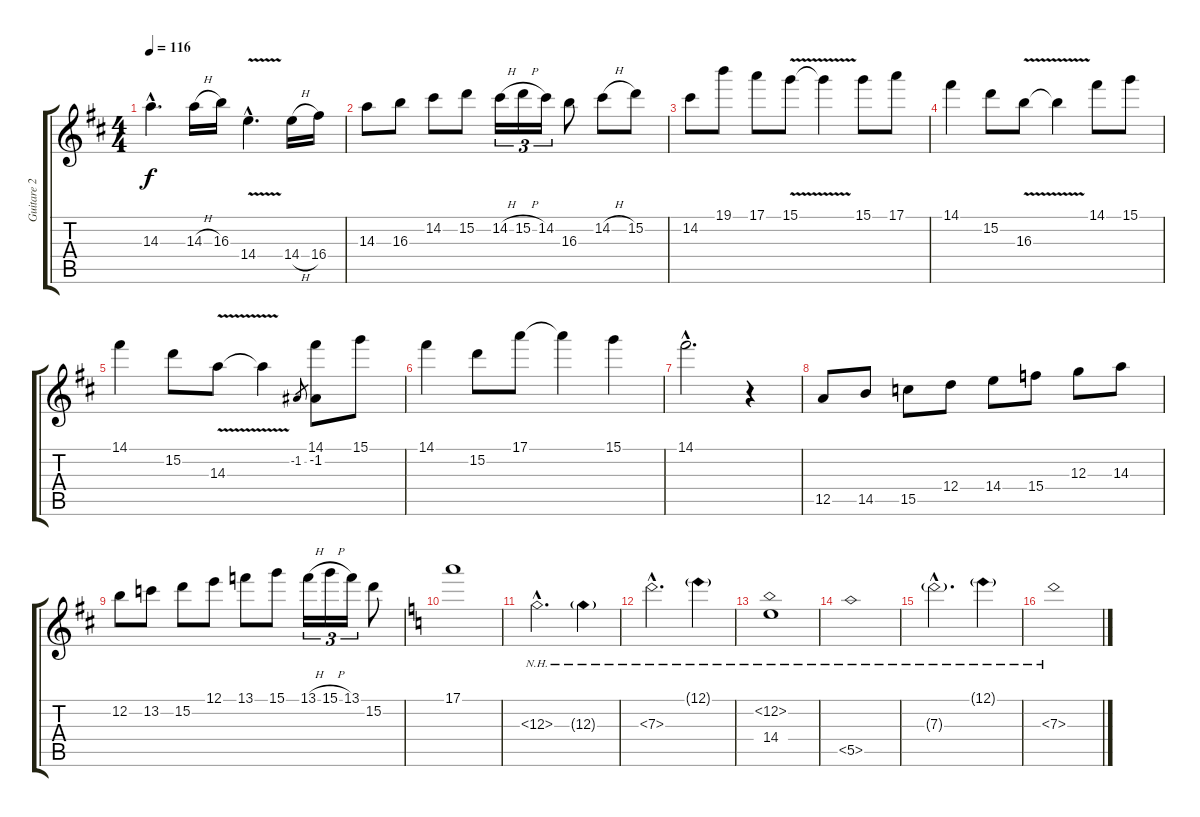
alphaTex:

\track ("Guitare 2 " "Guitare 2 ") {instrument distortionguitar}
\staff {score tabs}
\tuning (E4 B3 G3 D3 A2 E2) {hide}
\ts (4 4)
\tempo 116
\clef g2
\ks d
14.3{hac t}.4{d dy f} 14.3{h}.16 16.3.16 14.4{v hac}.4{d} 14.4{h}.16 16.4.16 |
14.3.8 16.3.8 14.2.8 15.2.8 14.2{h}.16{tu (3 2)} 15.2{h}.16{tu (3 2)} 14.2.16{tu (3 2)} 16.3.8 14.2{h}.8 15.2.8 |
14.2.8 19.1.8 17.1.8 15.1{v}.8 15.1{t}.4 15.1.8 17.1.8 |
14.1.4 15.2.8 16.3{v}.8 16.3{t}.4 14.1.8 15.1.8 |
14.1.4 15.2.8 14.3{v}.8 14.3{t}.4 -1.2.8{gr} (14.1 -1.2).8 15.1.8 |
14.1.4 15.2.8 17.1.8 17.1{t}.4 15.1.4 |
14.1{hac}.2{d} r.4 |
12.5.8 14.5.8 15.5.8 12.4.8 14.4.8 15.4.8 12.3.8 14.3.8 |
12.2.8 13.2.8 15.2.8 12.1.8 13.1.8 15.1.8 13.1{h}.16{tu (3 2)} 15.1{h}.16{tu (3 2)} 13.1.16{tu (3 2)} 15.2.8 |
\ks c
17.1.1 |
12.3{nh hac}.2{d volume 7} 12.3{nh g}.4 |
7.3{nh hac}.2{d} 12.1{nh g}.4 |
(12.2{nh} 14.4).1 |
5.5{nh}.1 |
7.3{nh g hac}.2{d} 12.1{nh g}.4 |
7.3{nh}.1
